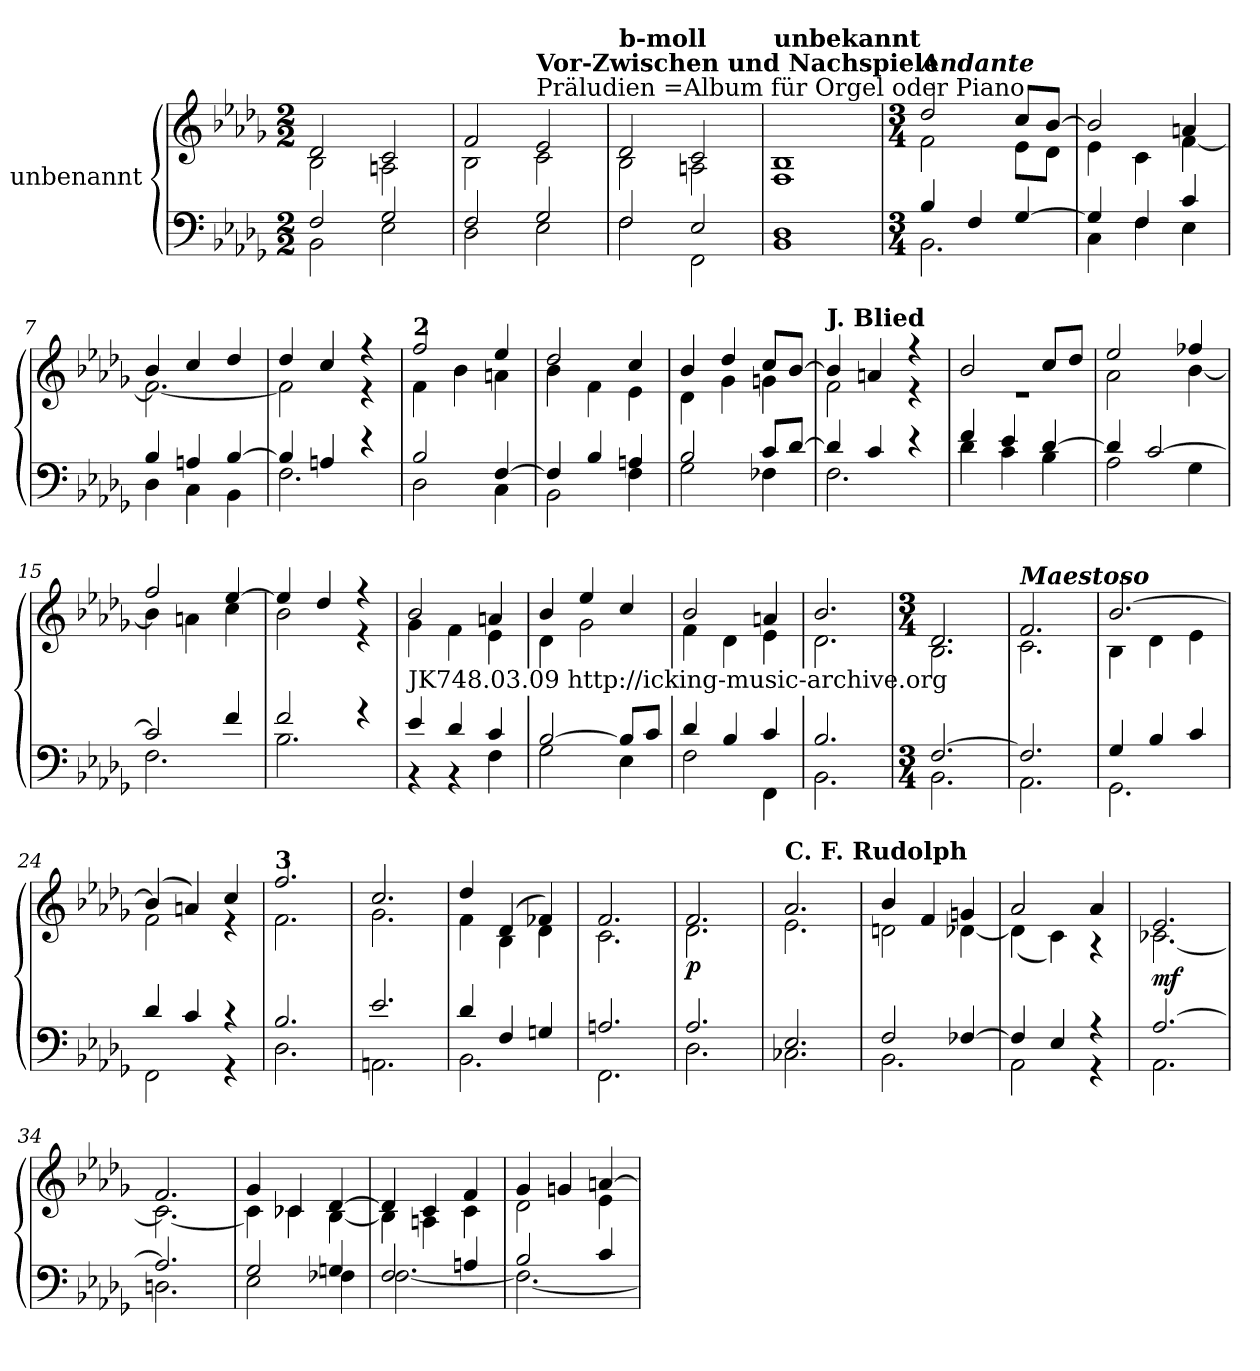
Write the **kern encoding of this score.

**kern	**kern	**dynam
*part1	*part1	*part1
*staff2	*staff1	*staff1/2
*I"unbenannt	*	*
*clefF4	*clefG2	*
*k[b-e-a-d-g-]	*k[b-e-a-d-g-]	*
*M2/2	*M2/2	*
=1	=1	=1
*^	*^	*
2F/	2BB-\	2d-/	2B-\	.
2G-/	2E-\	2c/	2An\	.
=2	=2	=2	=2	=2
2F/	2D-\	2f/	2B-\	.
!	!	!LO:TX:a:t=Präludien =Album für Orgel oder Piano	!	!
!	!	!LO:TX:a:B:t=Vor-Zwischen und Nachspiele	!	!
2G-/	2E-\	2e-/	2c\	.
=3	=3	=3	=3	=3
!	!	!LO:TX:a:B:t=b-moll	!	!
2F/	2F\	2d-/	2B-\	.
2E-/	2FF\	2c/	2An\	.
=4	=4	=4	=4	=4
!	!	!LO:TX:a:B:t=unbekannt	!	!
1D-	1BB-	1B-	1F	.
!!LO:LB:g=z	!!
=5	=5	=5	=5	=5
*M3/4	*	*M3/4	*	*
!	!	!LO:TX:a:Bi:t=Andante	!	!
4B-/	2.BB-\	2dd-/	2f\	.
4F/	.	.	.	.
[4G-/	.	8cc/L	8e-\L	.
.	.	[8b-/J	8d-\J	.
=6	=6	=6	=6	=6
4G-/]	4C\	2b-/]	4e-\	.
4F/	4F\	.	4c\	.
4c/	4E-\	4an/	[4f\	.
=7	=7	=7	=7	=7
4B-/	4D-\	4b-/	2.f\_	.
4An/	4C\	4cc/	.	.
[4B-/	4BB-\	4dd-/	.	.
=8	=8	=8	=8	=8
4B-/]	2.F\	4dd-/	2f\]	.
4An/	.	4cc/	.	.
4r	.	4r	4r	.
=9	=9	=9	=9	=9
!	!	!LO:TX:a:B:t=2	!	!
2B-/	2D-\	2ff/	4f\	.
.	.	.	4b-\	.
[4F/	4C\	4ee-/	4an\	.
=10	=10	=10	=10	=10
4F/]	2BB-\	2dd-/	4b-\	.
4B-/	.	.	4f\	.
4An/	4F\	4cc/	4e-\	.
=11	=11	=11	=11	=11
2B-/	2G-\	4b-/	4d-\	.
.	.	4dd-/	4g-\	.
8c/L	4F-X\	8cc/L	4gn\	.
[8d-/J	.	[8b-/J	.	.
!!LO:LB:g=z	!!
=12	=12	=12	=12	=12
!	!	!LO:TX:a:B:t=J. Blied	!	!
4d-/]	2.F\	4b-/]	2f\	.
4c/	.	4an/	.	.
4r	.	4r	4r	.
!!LO:LB:g=z	!!
=13	=13	=13	=13	=13
4f/	4d-\	2b-/	2.r	.
4e-/	4c\	.	.	.
[4d-/	4B-\	8cc/L	.	.
.	.	8dd-/J	.	.
=14	=14	=14	=14	=14
4d-/]	2A-\	2ee-/	2a-\	.
[2c/	.	.	.	.
.	4G-\	4ff-X/	[4b-\	.
=15	=15	=15	=15	=15
2c/]	2.F\	2ff/	4b-\]	.
.	.	.	4an\	.
4f/	.	[4ee-/	4cc\	.
=16	=16	=16	=16	=16
2f/	2.B-\	4ee-/]	2b-\	.
.	.	4dd-/	.	.
4r	.	4r	4r	.
=17	=17	=17	=17	=17
!LO:TX:a:t=JK748.03.09 http&colon;//icking-music-archive.org	!	!	!	!
4e-/	4r	2b-/	4g-\	.
4d-/	4r	.	4f\	.
4c/	4F\	4an/	4e-\	.
=18	=18	=18	=18	=18
[2B-/	2G-\	4b-/	4d-\	.
.	.	4ee-/	2g-\	.
8B-/L]	4E-\	4cc/	.	.
8c/J	.	.	.	.
=19	=19	=19	=19	=19
4d-/	2F\	2b-/	4f\	.
4B-/	.	.	4d-\	.
4c/	4FF\	4an/	4e-\	.
!!LO:LB:g=z	!!
=20	=20	=20	=20	=20
2.B-/	2.BB-\	2.b-/	2.d-\	.
!!LO:PB:g=z	!!
=21	=21	=21	=21	=21
*M3/4	*	*M3/4	*	*
[2.F/	2.BB-\	2.d-/	2.B-\	.
=22	=22	=22	=22	=22
!	!	!LO:TX:a:Bi:t=Maestoso	!	!
2.F/]	2.AA-\	2.f/	2.c\	.
=23	=23	=23	=23	=23
4G-/	2.GG-\	[2.b-/	4B-\	.
4B-/	.	.	4d-\	.
4c/	.	.	4e-\	.
=24	=24	=24	=24	=24
4d-/	2FF\	(4b-/]	2f\	.
4c/	.	4an/)	.	.
4r	4r	4cc/	4r	.
=25	=25	=25	=25	=25
!	!	!LO:TX:a:B:t=3	!	!
2.B-/	2.D-\	2.ff/	2.f\	.
=26	=26	=26	=26	=26
2.e-/	2.AAn\	2.cc/	2.g-\	.
=27	=27	=27	=27	=27
4d-/	2.BB-\	4dd-/	4f\	.
4F/	.	(4d-/	4B-\	.
4Gn/	.	4f-X/)	4d-\	.
=28	=28	=28	=28	=28
2.An/	2.FF>\	2.f>/	2.c\	.
=29	=29	=29	=29	=29
!	!	!	!	!LO:DY:b
2.A-/	2.D-\	2.f/	2.d-\	p
!!LO:LB:g=z	!!
=30	=30	=30	=30	=30
!	!	!LO:TX:a:B:t=C. F. Rudolph	!	!
2.E-/	2.C-X\	2.a-/	2.e-\	.
!!LO:LB:g=z	!!
=31	=31	=31	=31	=31
2F/	2.BB-\	4b-/	2dn\	.
.	.	4f/	.	.
[4F-X/	.	4gn/	[4d-X\	.
=32	=32	=32	=32	=32
4F-/]	2AA-\	2a-/	(4d-\]	.
4E-/	.	.	4c\)	.
4r	4r	4a-/	4r	.
=33	=33	=33	=33	=33
!	!	!	!	!LO:DY:b
[2.A-/	2.AA-\	2.e-/	[2.c-X\	mf
=34	=34	=34	=34	=34
2.A-/]	2.Dn\	2.f/	2.c-\_	.
=35	=35	=35	=35	=35
2G-/	2E-\	4g-/	4c-\]	.
.	.	4c-X/	4c-\	.
4Gn/	4F-X\	[4d-/	[4B-\	.
=36	=36	=36	=36	=36
2F/	[2.F\	4d-/]	4B-\]	.
.	.	4c/	4An\	.
4An/	.	4f/	4c\	.
=37	=37	=37	=37	=37
2B-/	2.F\_	4g-/	2d-\	.
.	.	4gn/	.	.
4c/	.	[4an/	4e-\	.
*v	*v	*	*	*
*	*v	*v	*
=	=	=
*-	*-	*-
